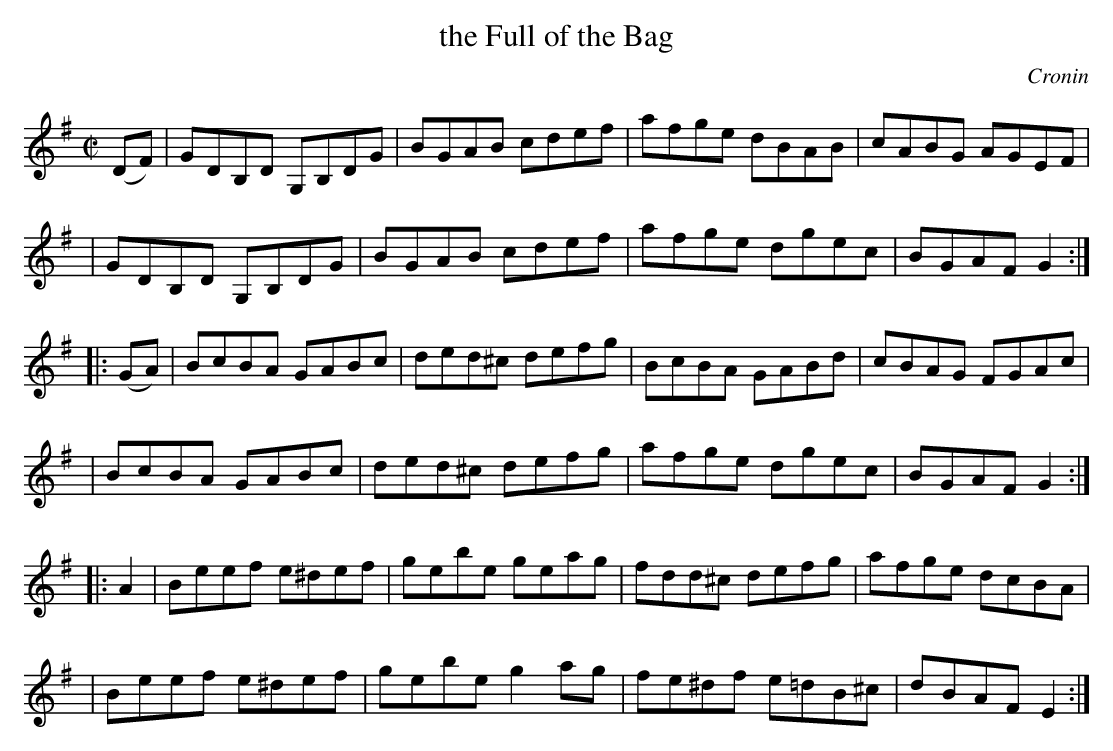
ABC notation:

X:1
T: the Full of the Bag
O: Cronin
M: C|
L: 1/8
K: G
(DF) \
| GDB,D G,B,DG | BGAB cdef | afge dBAB | cABG AGEF |
| GDB,D G,B,DG | BGAB cdef | afge dgec | BGAF G2  :|
|: (GA) \
| BcBA GABc | ded^c defg | BcBA GABd | cBAG FGAc |
| BcBA GABc | ded^c defg | afge dgec | BGAF G2  :|
|: A2 \
| Beef e^def | gebe geag | fdd^c defg   | afge dcBA |
| Beef e^def | gebe g2ag | fe^df e=dB^c | dBAF E2  :|
